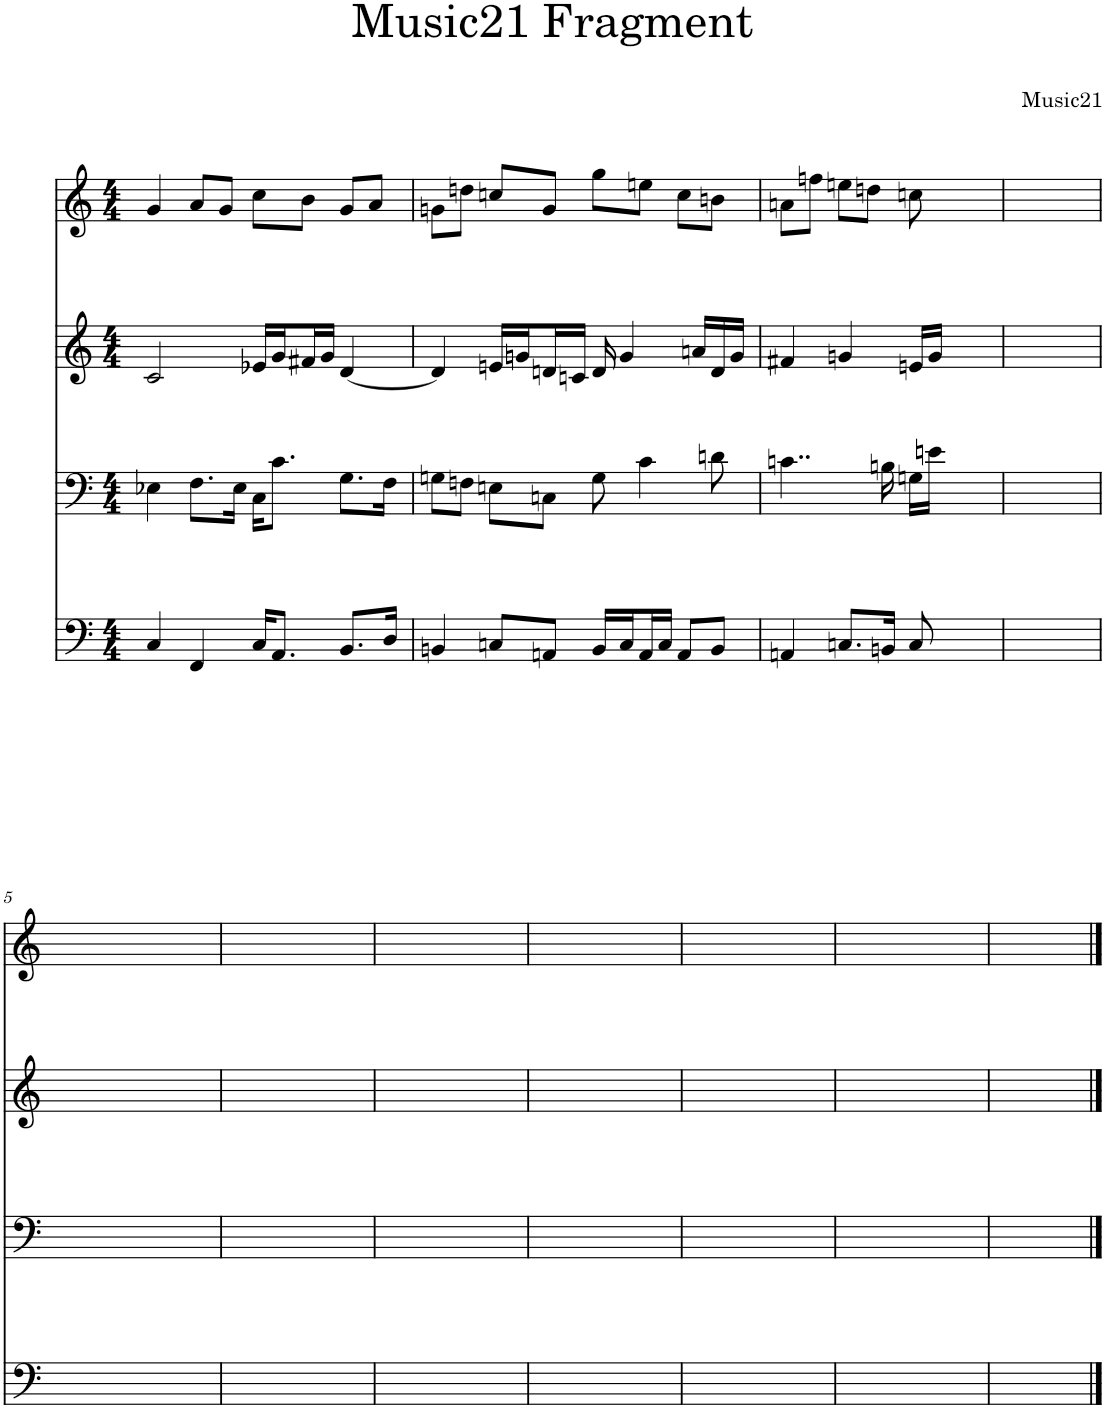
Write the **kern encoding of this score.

**kern	**kern	**kern	**kern
*part4	*part3	*part2	*part1
*staff4	*staff3	*staff2	*staff1
*I"Piano	*I"Piano	*I"Piano	*I"Piano
*I'Pno	*I'Pno	*I'Pno	*I'Pno
*clefF4	*clefF4	*clefG2	*clefG2
*k[]	*k[]	*k[]	*k[]
*M4/4	*M4/4	*M4/4	*M4/4
=1	=1	=1	=1
4C/	4E-X\	2c/	4g/
4FF/	8.F\L	.	8a/L
.	.	.	8g/J
.	16E-\Jk	.	.
16C/KL	16C\KL	16e-X/LL	8cc\L
8.AA/J	8.c\J	16g/J	.
.	.	16f#X/L	8b\J
.	.	16g/JJ	.
8.BB/L	8.G\L	[4d/	8g/L
.	.	.	8a/J
16D/Jk	16F\Jk	.	.
=2	=2	=2	=2
4BBn/	8Gn\L	4d/]	8gn\L
.	8Fn\J	.	8ddn\J
8Cn/L	8En\L	16en/LL	8ccn/L
.	.	16gn/J	.
8AAn/J	8Cn\J	16dn/L	8g/J
.	.	16cn/JJ	.
16BB/LL	8G\	16d/	8gg\L
16C/J	.	4g/	.
16AA/L	4c\	.	8een\J
16C/JJ	.	.	.
8AA/L	.	.	8cc\L
.	.	16an/LL	.
8BB/J	8dn\	16d/	8bn\J
.	.	16g/JJ	.
=3	=3	=3	=3
4AAn/	4..cn\	4f#X/	8an\L
.	.	.	8ffn\J
8.Cn/L	.	4gn/	8een\L
.	.	.	8ddn\J
16BBn/Jk	16Bn\	.	.
8C/	16Gn\LL	16en/LL	8ccn\
.	16en\JJ	16g/JJ	.
4.ryy	4.ryy	4.ryy	4.ryy
=4	=4	=4	=4
1ryy	1ryy	1ryy	1ryy
!!LO:LB:g=z
=5	=5	=5	=5
1ryy	1ryy	1ryy	1ryy
=6	=6	=6	=6
1ryy	1ryy	1ryy	1ryy
=7	=7	=7	=7
1ryy	1ryy	1ryy	1ryy
=8	=8	=8	=8
1ryy	1ryy	1ryy	1ryy
=9	=9	=9	=9
1ryy	1ryy	1ryy	1ryy
=10	=10	=10	=10
1ryy	1ryy	1ryy	1ryy
=11	=11	=11	=11
2ryy	2ryy	2ryy	2ryy
==	==	==	==
*-	*-	*-	*-
